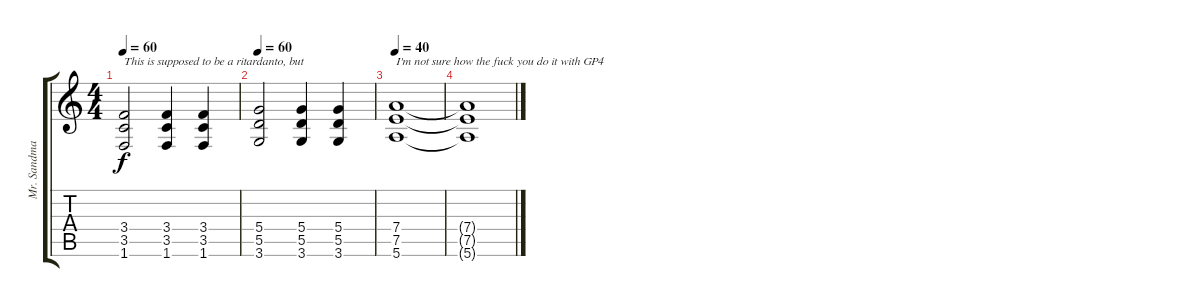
\track ("Mr. Sandman" "Mr. Sandma") {instrument distortionguitar}
\staff {score tabs}
\tuning (E4 B3 G3 D3 A2 E2) {hide}
\ts (4 4)
\tempo 90
\tempo 60
\clef g2
\ks c
(3.4 3.5 1.6).2{txt "This is supposed to be a ritardanto, but " dy f} (3.4 3.5 1.6).4 (3.4 3.5 1.6).4 |
\tempo 60
(5.4 5.5 3.6).2 (5.4 5.5 3.6).4 (5.4 5.5 3.6).4 |
\tempo 40
(7.4 7.5 5.6).1{txt "I'm not sure how the fuck you do it with GP4"} |
(7.4{t} 7.5{t} 5.6{t}).1
